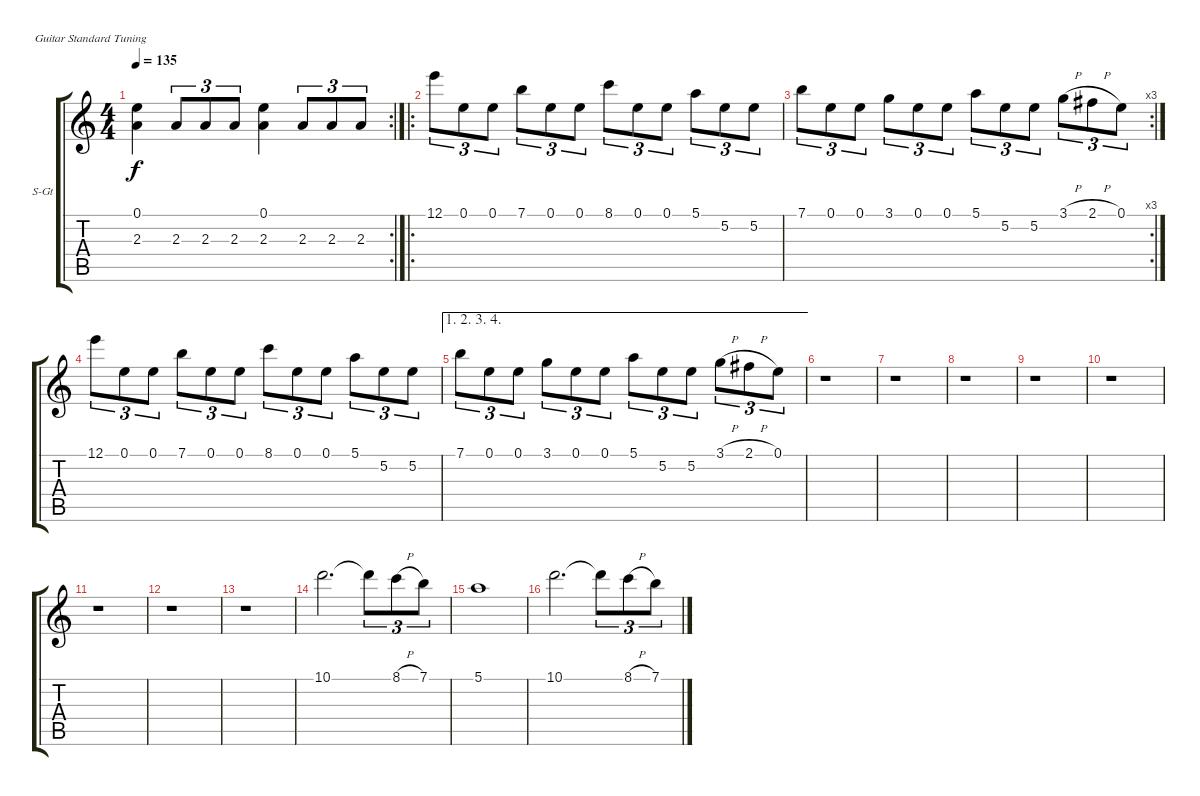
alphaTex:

\bracketExtendMode groupsimilarinstruments
\firstSystemTrackNameOrientation horizontal
\otherSystemsTrackNameOrientation horizontal
\track ("Acoustic Lead Guitar" "S-Gt") {instrument acousticguitarsteel}
\staff {score tabs}
\tuning (E4 B3 G3 D3 A2 E2)
\rc 2
\ts (4 4)
\tempo 135
\clef g2
\scale
0.354497
\ks c
(0.1 2.3).4{dy f} 2.3.8{tu (3 2)} 2.3.8{tu (3 2)} 2.3.8{tu (3 2)} (0.1 2.3).4 2.3.8{tu (3 2)} 2.3.8{tu (3 2)} 2.3.8{tu (3 2)} |
\ro
\scale
0.363184 12.1.8{tu (3 2)} 0.1.8{tu (3 2)} 0.1.8{tu (3 2)} 7.1.8{tu (3 2)} 0.1.8{tu (3 2)} 0.1.8{tu (3 2)} 8.1.8{tu (3 2)} 0.1.8{tu (3 2)} 0.1.8{tu (3 2)} 5.1.8{tu (3 2)} 5.2.8{tu (3 2)} 5.2.8{tu (3 2)} |
\rc 3
\scale
0.333333 7.1.8{tu (3 2)} 0.1.8{tu (3 2)} 0.1.8{tu (3 2)} 3.1.8{tu (3 2)} 0.1.8{tu (3 2)} 0.1.8{tu (3 2)} 5.1.8{tu (3 2)} 5.2.8{tu (3 2)} 5.2.8{tu (3 2)} 3.1{h}.8{tu (3 2)} 2.1{h}.8{tu (3 2)} 0.1.8{tu (3 2)} |
\scale
0.303483 12.1.8{tu (3 2)} 0.1.8{tu (3 2)} 0.1.8{tu (3 2)} 7.1.8{tu (3 2)} 0.1.8{tu (3 2)} 0.1.8{tu (3 2)} 8.1.8{tu (3 2)} 0.1.8{tu (3 2)} 0.1.8{tu (3 2)} 5.1.8{tu (3 2)} 5.2.8{tu (3 2)} 5.2.8{tu (3 2)} |
\ae (1 2 3 4)
\scale
0.333333 7.1.8{tu (3 2)} 0.1.8{tu (3 2)} 0.1.8{tu (3 2)} 3.1.8{tu (3 2)} 0.1.8{tu (3 2)} 0.1.8{tu (3 2)} 5.1.8{tu (3 2)} 5.2.8{tu (3 2)} 5.2.8{tu (3 2)} 3.1{h}.8{tu (3 2)} 2.1{h}.8{tu (3 2)} 0.1.8{tu (3 2)} |
\scale
0.333333 r.1 |
\scale
0.333333 r.1 |
\scale
0.333333 r.1 |
\scale
0.333333 r.1 |
\scale
0.333333 r.1 |
\scale
0.333333 r.1 |
\scale
0.333333 r.1 |
\scale
0.333333 r.1 |
\scale
0.333333 10.1.2{d} 10.1{t}.8{tu (3 2)} 8.1{h}.8{tu (3 2)} 7.1.8{tu (3 2)} |
\scale
0.333333 5.1.1 |
\scale
0.333333 10.1.2{d} 10.1{t}.8{tu (3 2)} 8.1{h}.8{tu (3 2)} 7.1.8{tu (3 2)}
